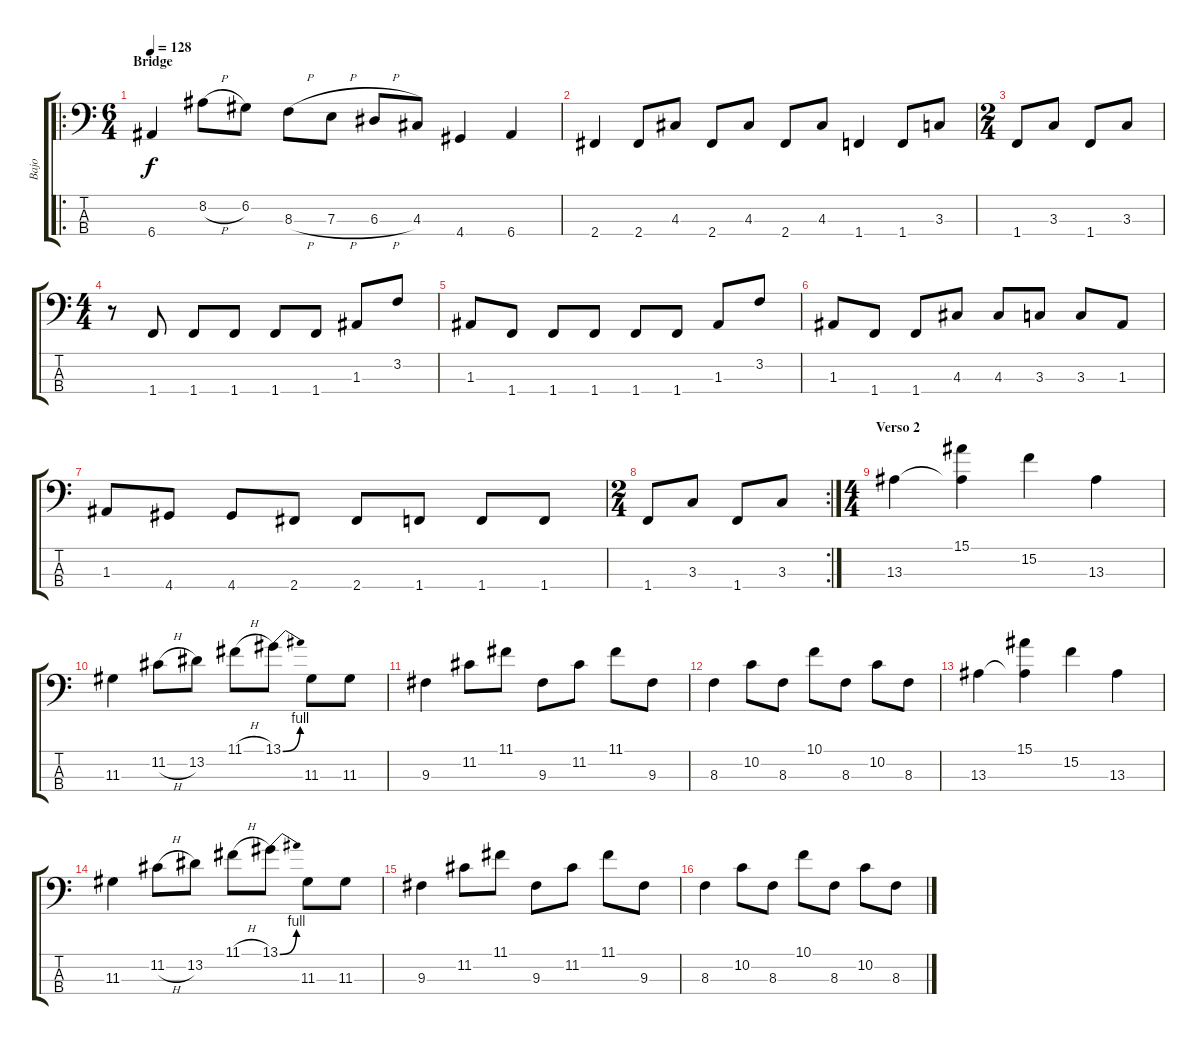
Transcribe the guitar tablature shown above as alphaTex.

\track ("Bajo" "Bajo") {instrument electricbassfinger}
\staff {score tabs}
\tuning (G2 D2 A1 E1) {hide}
\ro
\ts (6 4)
\section ("" "Bridge")
\tempo 128
\clef f4
\ks c
6.4.4{dy f instrument electricbassfinger} 8.2{h}.8 6.2.8 8.3{h}.8 7.3{h}.8 6.3{h}.8 4.3.8 4.4.4 6.4.4 |
2.4.4 2.4.8 4.3.8 2.4.8 4.3.8 2.4.8 4.3.8 1.4.4 1.4.8 3.3.8 |
\ts (2 4)
1.4.8 3.3.8 1.4.8 3.3.8 |
\ts (4 4)
r.8 1.4.8 1.4.8 1.4.8 1.4.8 1.4.8 1.3.8 3.2.8 |
1.3.8 1.4.8 1.4.8 1.4.8 1.4.8 1.4.8 1.3.8 3.2.8 |
1.3.8 1.4.8 1.4.8 4.3.8 4.3.8 3.3.8 3.3.8 1.3.8 |
1.3.8 4.4.8 4.4.8 2.4.8 2.4.8 1.4.8 1.4.8 1.4.8 |
\rc 2
\ts (2 4)
1.4.8 3.3.8 1.4.8 3.3.8 |
\ts (4 4)
\section ("" "Verso 2")
13.3.4 (15.1 13.3{t}).4 15.2.4 13.3.4 |
11.3.4 11.2{h}.8 13.2.8 11.1{h}.8 13.1{be (bend 0 0 60 4)}.8 11.3.8 11.3.8 |
9.3.4 11.2.8 11.1.8 9.3.8 11.2.8 11.1.8 9.3.8 |
8.3.4 10.2.8 8.3.8 10.1.8 8.3.8 10.2.8 8.3.8 |
13.3.4 (15.1 13.3{t}).4 15.2.4 13.3.4 |
11.3.4 11.2{h}.8 13.2.8 11.1{h}.8 13.1{be (bend 0 0 60 4)}.8 11.3.8 11.3.8 |
9.3.4 11.2.8 11.1.8 9.3.8 11.2.8 11.1.8 9.3.8 |
8.3.4 10.2.8 8.3.8 10.1.8 8.3.8 10.2.8 8.3.8
